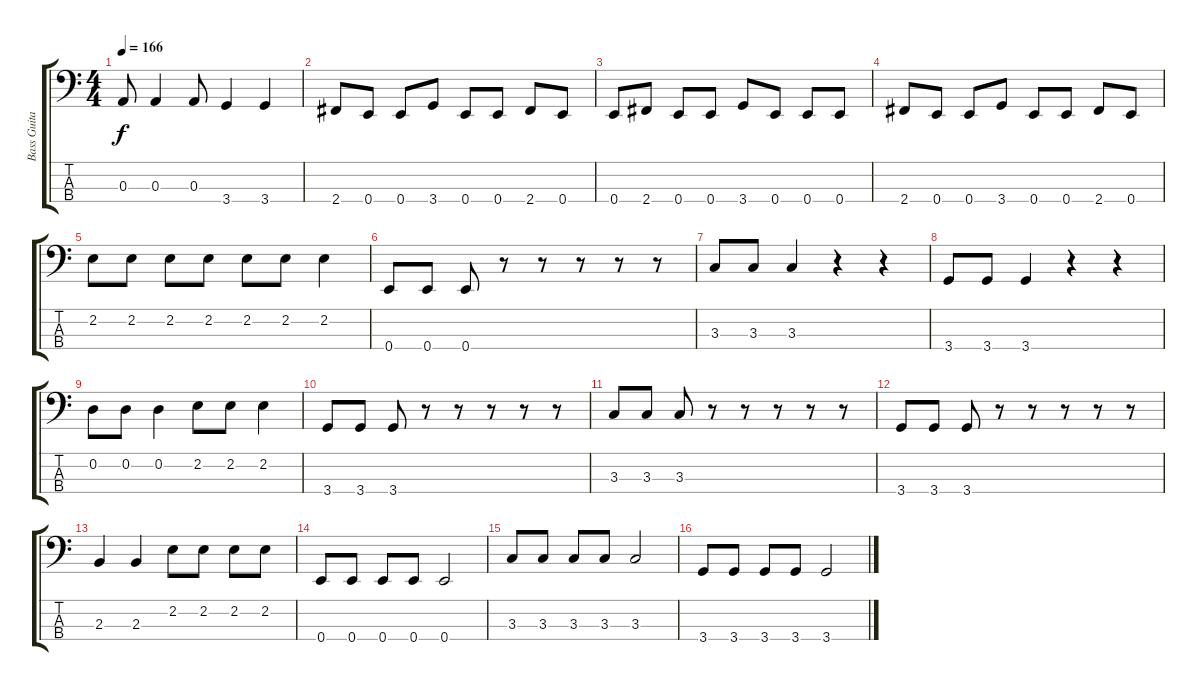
\track ("Bass Guitar" "Bass Guita") {instrument electricbassfinger}
\staff {score tabs}
\tuning (G2 D2 A1 E1) {hide}
\ts (4 4)
\tempo 166
\clef f4
\ks c
0.3{t}.8{dy f} 0.3.4 0.3.8 3.4.4 3.4.4 |
2.4.8 0.4.8 0.4.8 3.4.8 0.4.8 0.4.8 2.4.8 0.4.8 |
0.4.8 2.4.8 0.4.8 0.4.8 3.4.8 0.4.8 0.4.8 0.4.8 |
2.4.8 0.4.8 0.4.8 3.4.8 0.4.8 0.4.8 2.4.8 0.4.8 |
2.2.8 2.2.8 2.2.8 2.2.8 2.2.8 2.2.8 2.2.4 |
0.4.8 0.4.8 0.4.8 r.8 r.8 r.8 r.8 r.8 |
3.3.8 3.3.8 3.3.4 r.4 r.4 |
3.4.8 3.4.8 3.4.4 r.4 r.4 |
0.2.8 0.2.8 0.2.4 2.2.8 2.2.8 2.2.4 |
3.4.8 3.4.8 3.4.8 r.8 r.8 r.8 r.8 r.8 |
3.3.8 3.3.8 3.3.8 r.8 r.8 r.8 r.8 r.8 |
3.4.8 3.4.8 3.4.8 r.8 r.8 r.8 r.8 r.8 |
2.3.4 2.3.4 2.2.8 2.2.8 2.2.8 2.2.8 |
0.4.8 0.4.8 0.4.8 0.4.8 0.4.2 |
3.3.8 3.3.8 3.3.8 3.3.8 3.3.2 |
3.4.8 3.4.8 3.4.8 3.4.8 3.4.2
